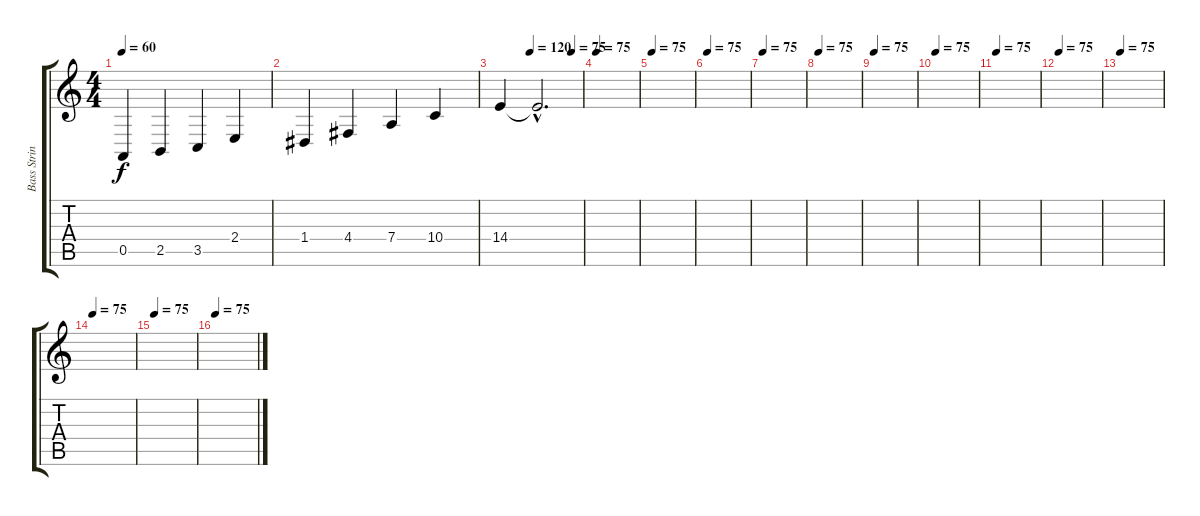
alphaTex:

\track ("Bass Strings" "Bass Strin") {instrument synthstrings1}
\staff {score tabs}
\tuning (E4 B3 G3 D3 A2 E2) {hide}
\ts (4 4)
\tempo 60
\clef g2
\ks c
0.5.4{dy f} 2.5.4 3.5.4 2.4.4 |
1.4.4 4.4.4 7.4.4 10.4.4 |
\tempo (120 0.375)
\tempo (75 0.875)
14.4.4 14.4{hac t}.2{d} |
\tempo 75
|
\tempo 75
|
\tempo 75
|
\tempo 75
|
\tempo 75
|
\tempo 75
|
\tempo 75
|
\tempo 75
|
\tempo 75
|
\tempo 75
|
\tempo 75
|
\tempo 75
|
\tempo 75
